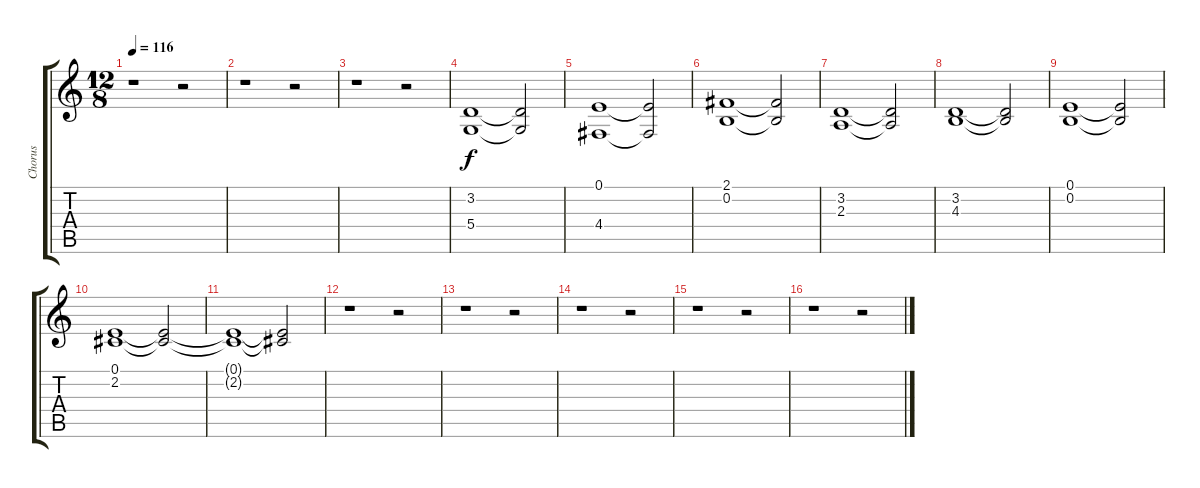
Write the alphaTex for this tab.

\track ("Chorus" "Chorus") {instrument clarinet}
\staff {score tabs}
\tuning (E4 B3 G3 D3 A2 E2) {hide}
\ts (12 8)
\tempo 116
\clef g2
\ks c
r.1{dy f} r.2 |
r.1 r.2 |
r.1 r.2 |
(3.2 5.4).1 (3.2{t} 5.4{t}).2 |
(0.1 4.4).1 (0.1{t} 4.4{t}).2 |
(2.1 0.2).1 (2.1{t} 0.2{t}).2 |
(3.2 2.3).1 (3.2{t} 2.3{t}).2 |
(3.2 4.3).1 (3.2{t} 4.3{t}).2 |
(0.1 0.2).1 (0.1{t} 0.2{t}).2 |
(0.1 2.2).1 (0.1{t} 2.2{t}).2 |
(0.1{t} 2.2{t}).1 (0.1{t} 2.2{t}).2 |
r.1 r.2 |
r.1 r.2 |
r.1 r.2 |
r.1 r.2 |
r.1 r.2
